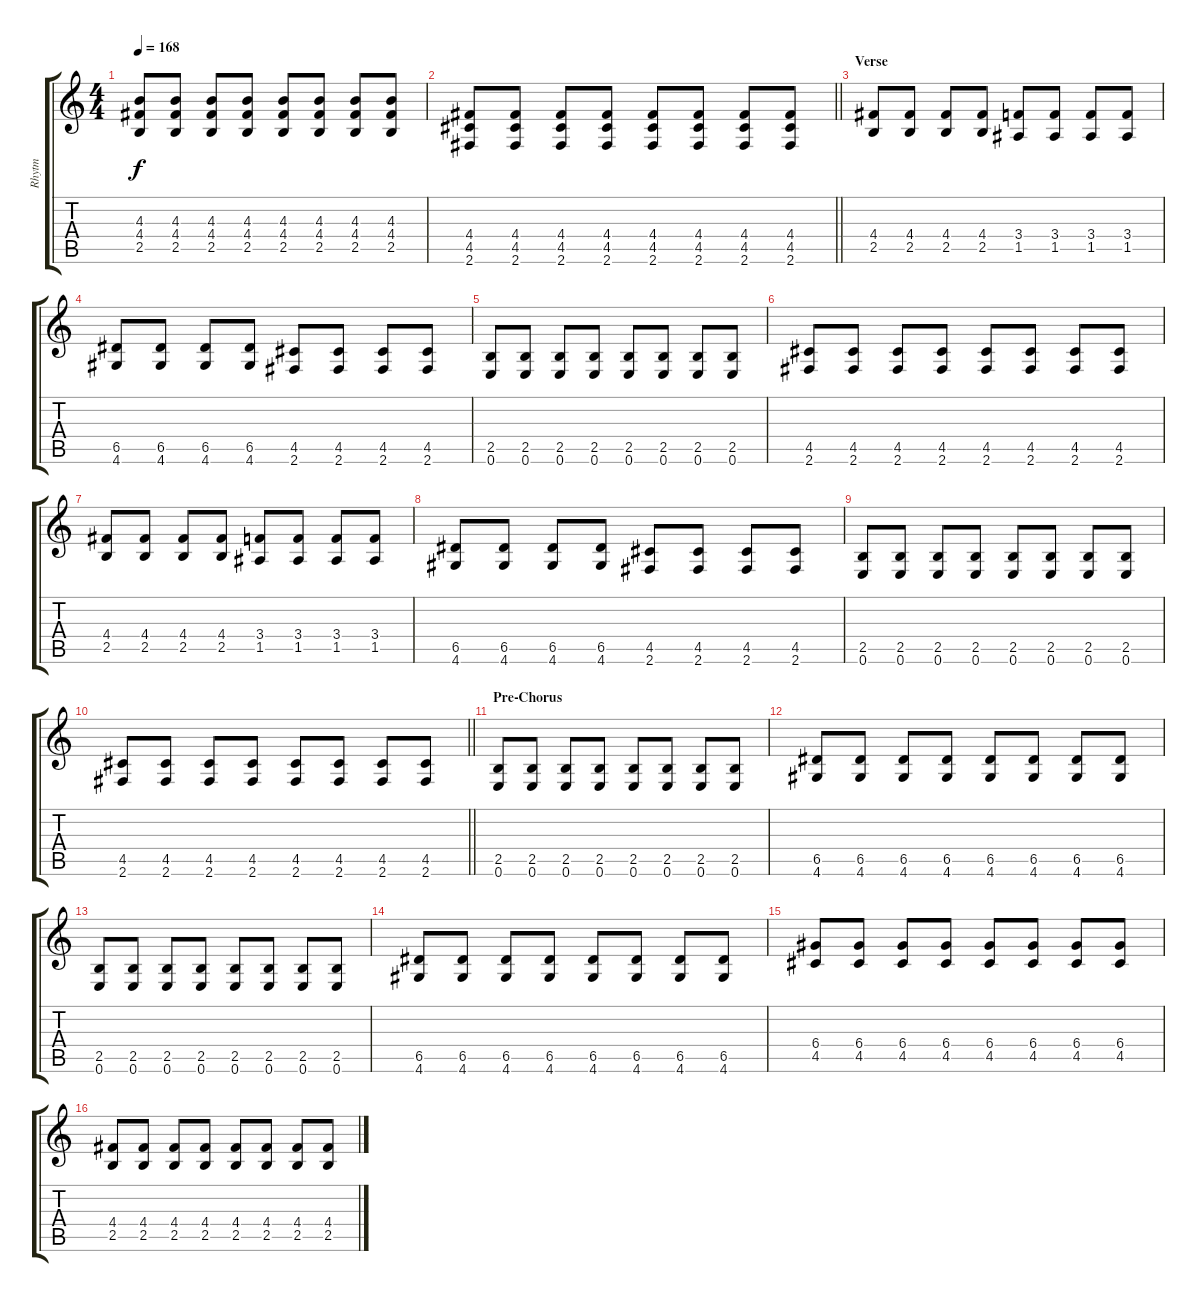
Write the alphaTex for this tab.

\track ("Rhytm" "Rhytm") {instrument distortionguitar}
\staff {score tabs}
\tuning (E4 B3 G3 D3 A2 E2) {hide}
\ts (4 4)
\tempo 168
\clef g2
\ks c
(4.3 4.4 2.5).8{dy f} (4.3 4.4 2.5).8 (4.3 4.4 2.5).8 (4.3 4.4 2.5).8 (4.3 4.4 2.5).8 (4.3 4.4 2.5).8 (4.3 4.4 2.5).8 (4.3 4.4 2.5).8 |
\barLineRight lightlight
(4.4 4.5 2.6).8 (4.4 4.5 2.6).8 (4.4 4.5 2.6).8 (4.4 4.5 2.6).8 (4.4 4.5 2.6).8 (4.4 4.5 2.6).8 (4.4 4.5 2.6).8 (4.4 4.5 2.6).8 |
\section ("" "Verse")
(4.4 2.5).8 (4.4 2.5).8 (4.4 2.5).8 (4.4 2.5).8 (3.4 1.5).8 (3.4 1.5).8 (3.4 1.5).8 (3.4 1.5).8 |
(6.5 4.6).8 (6.5 4.6).8 (6.5 4.6).8 (6.5 4.6).8 (4.5 2.6).8 (4.5 2.6).8 (4.5 2.6).8 (4.5 2.6).8 |
(2.5 0.6).8 (2.5 0.6).8 (2.5 0.6).8 (2.5 0.6).8 (2.5 0.6).8 (2.5 0.6).8 (2.5 0.6).8 (2.5 0.6).8 |
(4.5 2.6).8 (4.5 2.6).8 (4.5 2.6).8 (4.5 2.6).8 (4.5 2.6).8 (4.5 2.6).8 (4.5 2.6).8 (4.5 2.6).8 |
(4.4 2.5).8 (4.4 2.5).8 (4.4 2.5).8 (4.4 2.5).8 (3.4 1.5).8 (3.4 1.5).8 (3.4 1.5).8 (3.4 1.5).8 |
(6.5 4.6).8 (6.5 4.6).8 (6.5 4.6).8 (6.5 4.6).8 (4.5 2.6).8 (4.5 2.6).8 (4.5 2.6).8 (4.5 2.6).8 |
(2.5 0.6).8 (2.5 0.6).8 (2.5 0.6).8 (2.5 0.6).8 (2.5 0.6).8 (2.5 0.6).8 (2.5 0.6).8 (2.5 0.6).8 |
\barLineRight lightlight
(4.5 2.6).8 (4.5 2.6).8 (4.5 2.6).8 (4.5 2.6).8 (4.5 2.6).8 (4.5 2.6).8 (4.5 2.6).8 (4.5 2.6).8 |
\section ("" "Pre-Chorus")
(2.5 0.6).8 (2.5 0.6).8 (2.5 0.6).8 (2.5 0.6).8 (2.5 0.6).8 (2.5 0.6).8 (2.5 0.6).8 (2.5 0.6).8 |
(6.5 4.6).8 (6.5 4.6).8 (6.5 4.6).8 (6.5 4.6).8 (6.5 4.6).8 (6.5 4.6).8 (6.5 4.6).8 (6.5 4.6).8 |
(2.5 0.6).8 (2.5 0.6).8 (2.5 0.6).8 (2.5 0.6).8 (2.5 0.6).8 (2.5 0.6).8 (2.5 0.6).8 (2.5 0.6).8 |
(6.5 4.6).8 (6.5 4.6).8 (6.5 4.6).8 (6.5 4.6).8 (6.5 4.6).8 (6.5 4.6).8 (6.5 4.6).8 (6.5 4.6).8 |
(6.4 4.5).8 (6.4 4.5).8 (6.4 4.5).8 (6.4 4.5).8 (6.4 4.5).8 (6.4 4.5).8 (6.4 4.5).8 (6.4 4.5).8 |
(4.4 2.5).8 (4.4 2.5).8 (4.4 2.5).8 (4.4 2.5).8 (4.4 2.5).8 (4.4 2.5).8 (4.4 2.5).8 (4.4 2.5).8
